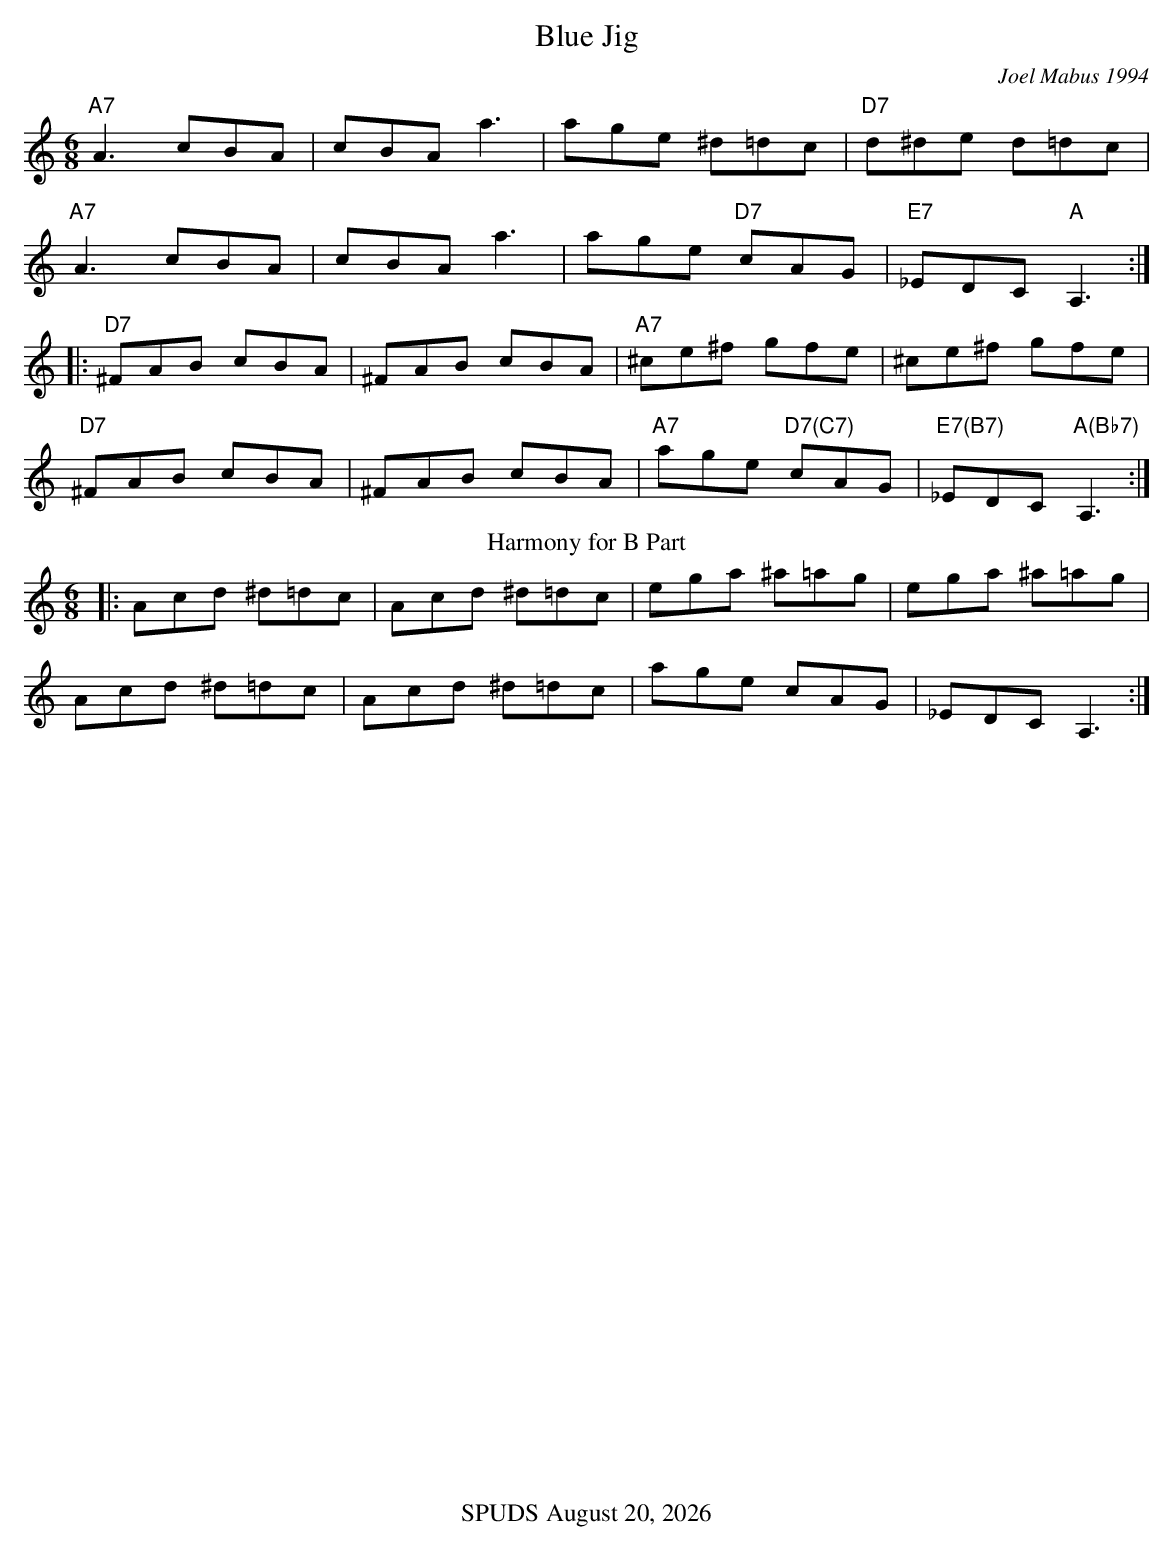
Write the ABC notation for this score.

X:1
T:Blue Jig
C:Joel Mabus 1994
M:6/8
L:1/8
K:Am
"A7"A3 cBA| cBA a3| age ^d=dc| "D7"d^de d=dc|
"A7"A3 cBA| cBA a3| age "D7"cAG| "E7"_EDC "A"A,3:|
|:"D7"^FAB cBA| ^FAB cBA| "A7"^ce^f gfe| ^ce^f gfe|
"D7"^FAB cBA| ^FAB cBA| "A7"age "D7(C7)"cAG| "E7(B7)"_EDC "A(Bb7)"A,3 :|
T:Harmony for B Part
|:Acd ^d=dc |Acd ^d=dc |ega ^a=ag |ega ^a=ag |
Acd ^d=dc |Acd ^d=dc | age cAG| _EDC A,3 :|
